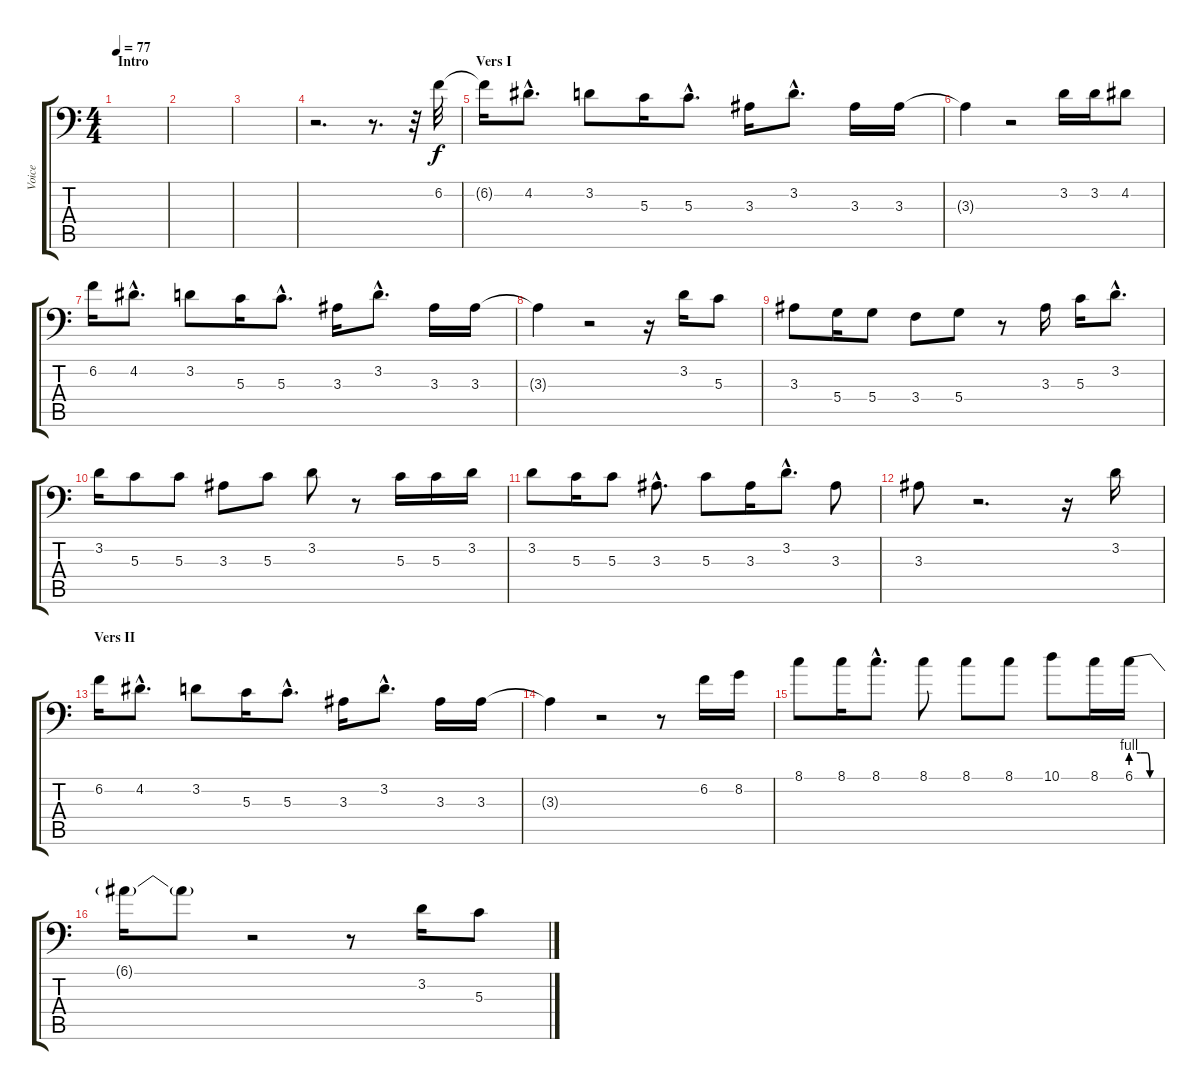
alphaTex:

\track ("Voice" "Voice") {instrument oboe}
\staff {score tabs}
\tuning (E4 B3 G3 D3 A2 Bb1) {hide}
\ts (4 4)
\section ("" "Intro")
\tempo 77
\clef f4
\ks c
|
|
|
r.2{d} r.8{d} r.32 6.2.32 |
\section ("" "Vers I")
6.2{t}.16 4.2{hac}.8{d} 3.2.8 5.3.16 5.3{hac}.8{d} 3.3.16 3.2{hac}.8{d} 3.3.16 3.3.16 |
3.3{t}.4 r.2 3.2.16 3.2.16 4.2.8 |
6.2.16 4.2{hac}.8{d} 3.2.8 5.3.16 5.3{hac}.8{d} 3.3.16 3.2{hac}.8{d} 3.3.16 3.3.16 |
3.3{t}.4 r.2 r.16 3.2.16 5.3.8 |
3.3.8 5.4.16 5.4.8 3.4.8 5.4.8 r.8 3.3.16 5.3.16 3.2{hac}.8{d} |
3.2.16 5.3.8 5.3.8 3.3.8 5.3.8 3.2.8 r.8 5.3.16 5.3.16 3.2.16 |
3.2.8 5.3.16 5.3.8 3.3{hac}.8{d} 5.3.8 3.3.16 3.2{hac}.8{d} 3.3.8 |
3.3.8 r.2{d} r.16 3.2.16 |
\section ("" "Vers II")
6.2.16 4.2{hac}.8{d} 3.2.8 5.3.16 5.3{hac}.8{d} 3.3.16 3.2{hac}.8{d} 3.3.16 3.3.16 |
3.3{t}.4 r.2 r.8 6.2.16 8.2.16 |
8.1.8 8.1.16 8.1{hac}.8{d} 8.1.8 8.1.8 8.1.8 10.1.8 8.1.16 6.1{be (custom 0 4 20 4 34 4 40 0 60 0)}.16 |
6.1{t}.16 6.1{t}.8 r.2 r.8 3.2.16 5.3.8
